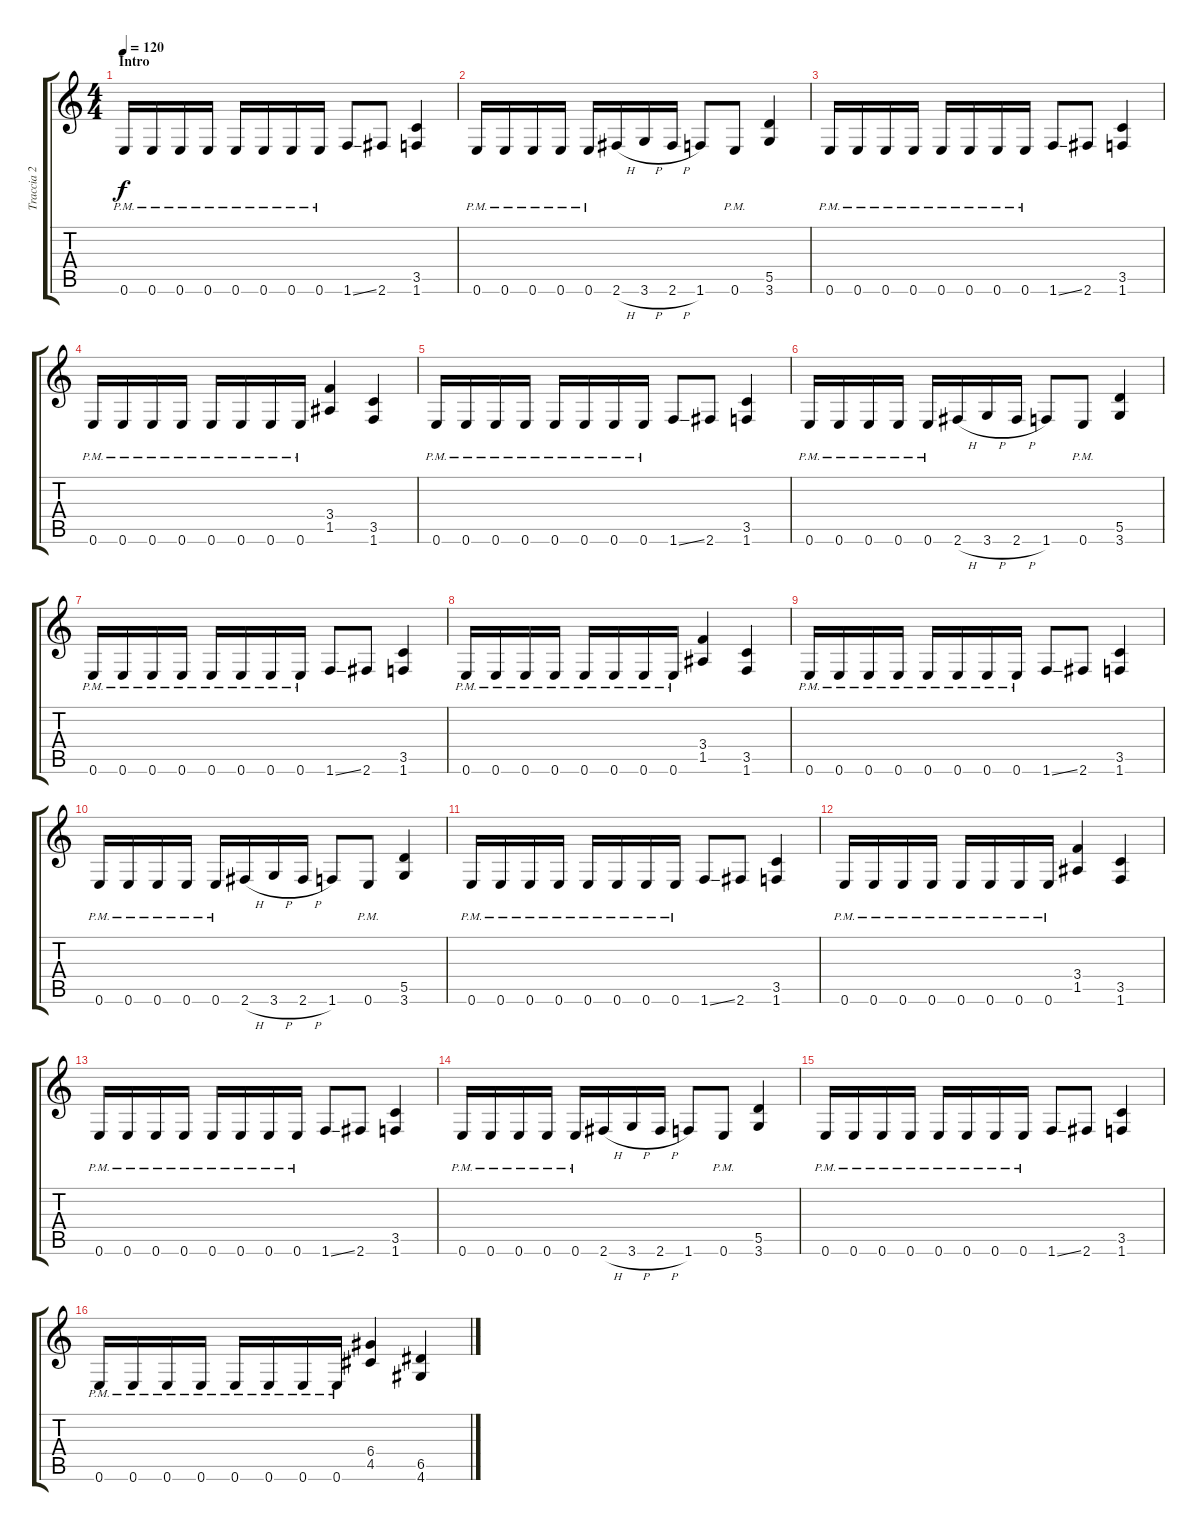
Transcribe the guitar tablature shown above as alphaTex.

\track ("Traccia 2" "Traccia 2") {instrument distortionguitar}
\staff {score tabs}
\tuning (E4 B3 G3 D3 A2 E2) {hide}
\ts (4 4)
\section ("" "Intro")
\tempo 120
\tempo 230
\tempo 120
\clef g2
\ks c
0.6{pm}.16{dy f instrument distortionguitar} 0.6{pm}.16 0.6{pm}.16 0.6{pm}.16 0.6{pm}.16 0.6{pm}.16 0.6{pm}.16 0.6{pm}.16 1.6{ss}.8 2.6.8 (3.5 1.6).4 |
0.6{pm}.16 0.6{pm}.16 0.6{pm}.16 0.6{pm}.16 0.6{pm}.16 2.6{h}.16 3.6{h}.16 2.6{h}.16 1.6.8 0.6{pm}.8 (5.5 3.6).4 |
0.6{pm}.16 0.6{pm}.16 0.6{pm}.16 0.6{pm}.16 0.6{pm}.16 0.6{pm}.16 0.6{pm}.16 0.6{pm}.16 1.6{ss}.8 2.6.8 (3.5 1.6).4 |
0.6{pm}.16 0.6{pm}.16 0.6{pm}.16 0.6{pm}.16 0.6{pm}.16 0.6{pm}.16 0.6{pm}.16 0.6{pm}.16 (3.4 1.5).4 (3.5 1.6).4 |
0.6{pm}.16 0.6{pm}.16 0.6{pm}.16 0.6{pm}.16 0.6{pm}.16 0.6{pm}.16 0.6{pm}.16 0.6{pm}.16 1.6{ss}.8 2.6.8 (3.5 1.6).4 |
0.6{pm}.16 0.6{pm}.16 0.6{pm}.16 0.6{pm}.16 0.6{pm}.16 2.6{h}.16 3.6{h}.16 2.6{h}.16 1.6.8 0.6{pm}.8 (5.5 3.6).4 |
0.6{pm}.16 0.6{pm}.16 0.6{pm}.16 0.6{pm}.16 0.6{pm}.16 0.6{pm}.16 0.6{pm}.16 0.6{pm}.16 1.6{ss}.8 2.6.8 (3.5 1.6).4 |
0.6{pm}.16 0.6{pm}.16 0.6{pm}.16 0.6{pm}.16 0.6{pm}.16 0.6{pm}.16 0.6{pm}.16 0.6{pm}.16 (3.4 1.5).4 (3.5 1.6).4 |
0.6{pm}.16 0.6{pm}.16 0.6{pm}.16 0.6{pm}.16 0.6{pm}.16 0.6{pm}.16 0.6{pm}.16 0.6{pm}.16 1.6{ss}.8 2.6.8 (3.5 1.6).4 |
0.6{pm}.16 0.6{pm}.16 0.6{pm}.16 0.6{pm}.16 0.6{pm}.16 2.6{h}.16 3.6{h}.16 2.6{h}.16 1.6.8 0.6{pm}.8 (5.5 3.6).4 |
0.6{pm}.16 0.6{pm}.16 0.6{pm}.16 0.6{pm}.16 0.6{pm}.16 0.6{pm}.16 0.6{pm}.16 0.6{pm}.16 1.6{ss}.8 2.6.8 (3.5 1.6).4 |
0.6{pm}.16 0.6{pm}.16 0.6{pm}.16 0.6{pm}.16 0.6{pm}.16 0.6{pm}.16 0.6{pm}.16 0.6{pm}.16 (3.4 1.5).4 (3.5 1.6).4 |
0.6{pm}.16 0.6{pm}.16 0.6{pm}.16 0.6{pm}.16 0.6{pm}.16 0.6{pm}.16 0.6{pm}.16 0.6{pm}.16 1.6{ss}.8 2.6.8 (3.5 1.6).4 |
0.6{pm}.16 0.6{pm}.16 0.6{pm}.16 0.6{pm}.16 0.6{pm}.16 2.6{h}.16 3.6{h}.16 2.6{h}.16 1.6.8 0.6{pm}.8 (5.5 3.6).4 |
0.6{pm}.16 0.6{pm}.16 0.6{pm}.16 0.6{pm}.16 0.6{pm}.16 0.6{pm}.16 0.6{pm}.16 0.6{pm}.16 1.6{ss}.8 2.6.8 (3.5 1.6).4 |
0.6{pm}.16 0.6{pm}.16 0.6{pm}.16 0.6{pm}.16 0.6{pm}.16 0.6{pm}.16 0.6{pm}.16 0.6{pm}.16 (6.4 4.5).4 (6.5 4.6).4
